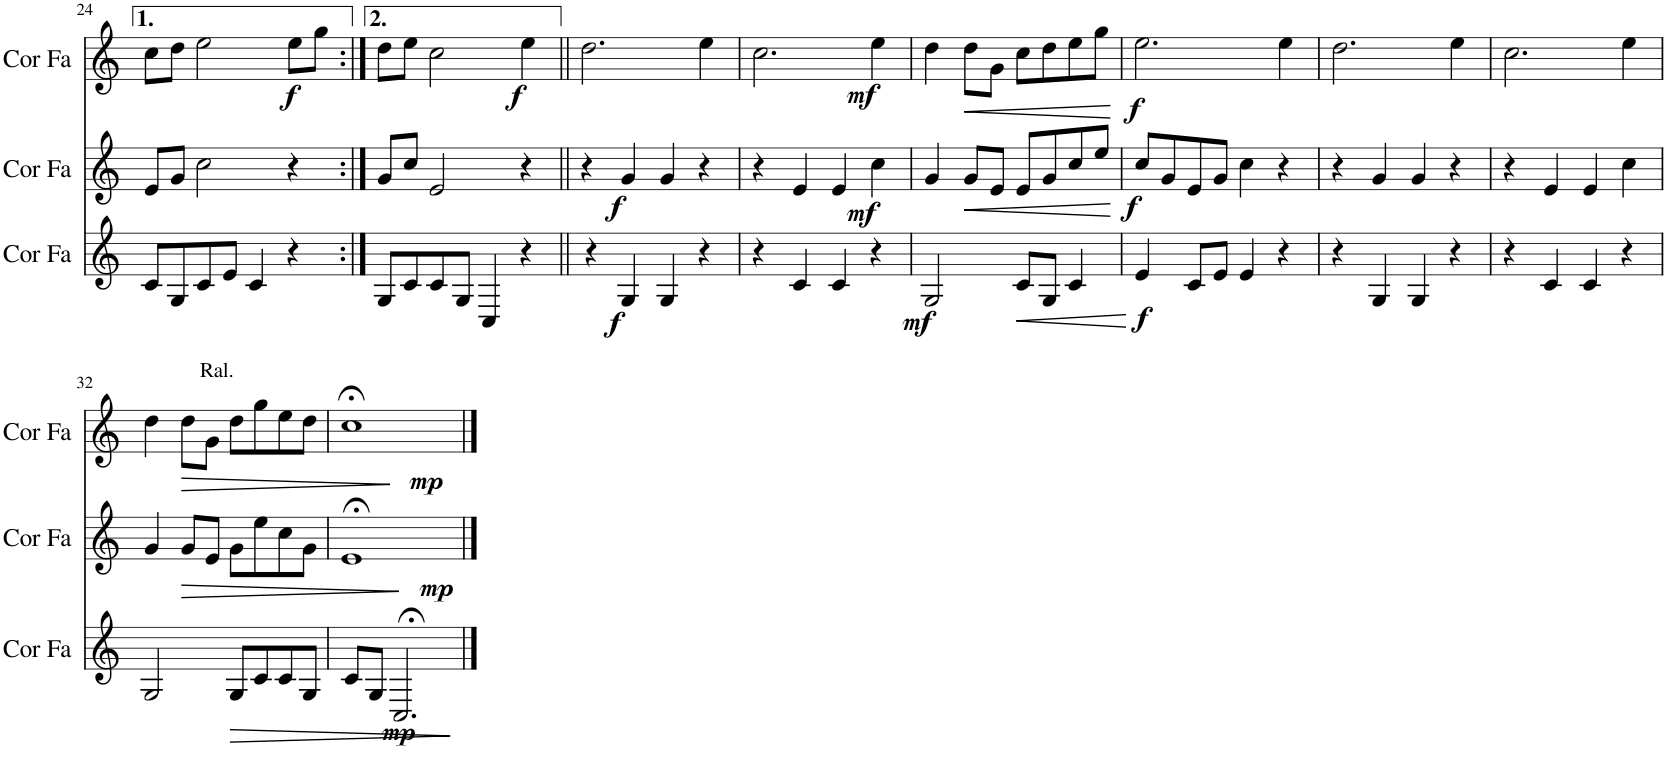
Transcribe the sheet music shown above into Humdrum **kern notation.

**kern	**dynam	**kern	**dynam	**kern	**dynam
*part3	*part3	*part2	*part2	*part1	*part1
*staff3	*staff3	*staff2	*staff2	*staff1	*staff1
*I"Cor en Fa	*	*I"Cor en Fa	*	*I"Cor en Fa	*
*I'Cor Fa	*	*I'Cor Fa	*	*I'Cor Fa	*
!!LO:PB:g=z
*clefG2	*	*clefG2	*	*clefG2	*
*Trd4c7	*	*Trd4c7	*	*Trd4c7	*
*k[]	*	*k[]	*	*k[]	*
*M4/4	*	*M4/4	*	*M4/4	*
=24	=24	=24	=24	=24	=24
8c/L	.	8e/L	.	8cc\L	.
8G/	.	8g/J	.	8dd\J	.
8c/	.	2cc\	.	2ee\	.
8e/J	.	.	.	.	.
4c/	.	.	.	.	.
!	!	!	!	!	!LO:DY:b
4r	.	4r	.	8ee\L	f
.	.	.	.	8gg\J	.
=25:|!	=25:|!	=25:|!	=25:|!	=25:|!	=25:|!
8G/L	.	8g/L	.	8dd\L	.
8c/	.	8cc/J	.	8ee\J	.
8c/	.	2e/	.	2cc\	.
8G/J	.	.	.	.	.
4C/	.	.	.	.	.
!	!	!	!	!	!LO:DY:b
4r	.	4r	.	4ee\	f
=26||	=26||	=26||	=26||	=26||	=26||
4r	.	4r	.	2.dd\	.
!	!LO:DY:b	!	!LO:DY:b	!	!
4G/	f	4g/	f	.	.
4G/	.	4g/	.	.	.
4r	.	4r	.	4ee\	.
=27	=27	=27	=27	=27	=27
4r	.	4r	.	2.cc\	.
4c/	.	4e/	.	.	.
4c/	.	4e/	.	.	.
!	!LO:DY:b	!	!LO:DY:b	!	!LO:DY:b
4r	mf	4cc\	mf	4ee\	mf
=28	=28	=28	=28	=28	=28
2G/	.	4g/	.	4dd\	.
!	!	!	!LO:HP:b	!	!LO:HP:b
.	.	8g/L	<	8dd\L	<
.	.	8e/J	.	8g\J	.
!	!LO:HP:b	!	!	!	!
8c/L	<	8e/L	.	8cc\L	.
8G/J	.	8g/	.	8dd\	.
4c/	.	8cc/	.	8ee\	.
.	.	8ee/J	.	8gg\J	.
.	[	.	[	.	[
=29	=29	=29	=29	=29	=29
!	!LO:DY:b	!	!LO:DY:b	!	!LO:DY:b
4e/	f	8cc/L	f	2.ee\	f
.	.	8g/	.	.	.
8c/L	.	8e/	.	.	.
8e/J	.	8g/J	.	.	.
4e/	.	4cc\	.	.	.
4r	.	4r	.	4ee\	.
=30	=30	=30	=30	=30	=30
4r	.	4r	.	2.dd\	.
4G/	.	4g/	.	.	.
4G/	.	4g/	.	.	.
4r	.	4r	.	4ee\	.
=31	=31	=31	=31	=31	=31
4r	.	4r	.	2.cc\	.
4c/	.	4e/	.	.	.
4c/	.	4e/	.	.	.
4r	.	4cc\	.	4ee\	.
!!LO:LB:g=z
=32	=32	=32	=32	=32	=32
2G/	.	4g/	.	4dd\	.
!	!	!	!	!LO:TX:a:t=Ral.	!
!	!	!	!LO:HP:b	!	!LO:HP:b
.	.	8g/L	>	8dd\L	>
.	.	8e/J	.	8g\J	.
!	!LO:HP:b	!	!	!	!
8G/L	>	8g\L	.	8dd\L	.
8c/	.	8ee\	.	8gg\	.
8c/	.	8cc\	.	8ee\	.
8G/J	.	8g\J	.	8dd\J	.
.	]	.	]	.	]
=33	=33	=33	=33	=33	=33
!	!	!	!LO:DY:b	!	!LO:DY:b
8c/L	.	1e;<	mp	1cc;<	mp
8G/J	.	.	.	.	.
!	!LO:DY:b	!	!	!	!
2.C;</	mp	.	.	.	.
==	==	==	==	==	==
*-	*-	*-	*-	*-	*-
